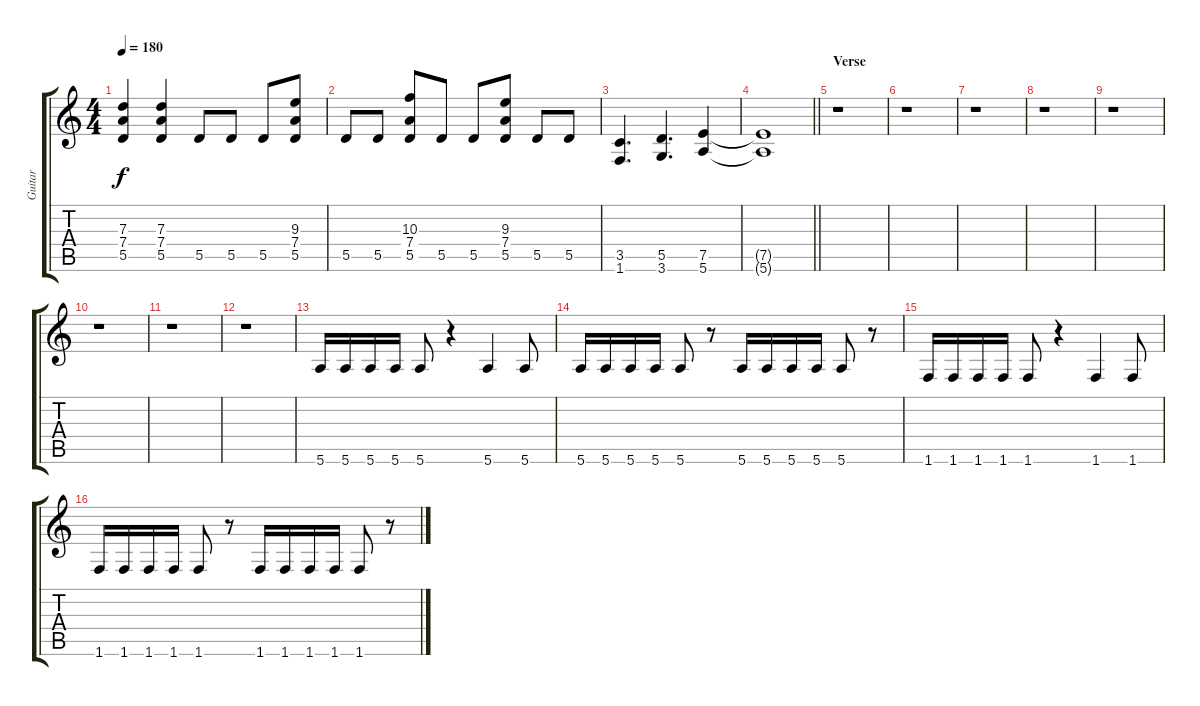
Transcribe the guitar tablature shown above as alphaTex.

\track ("Guitar " "Guitar ") {instrument distortionguitar}
\staff {score tabs}
\tuning (E4 B3 G3 D3 A2 E2) {hide}
\ts (4 4)
\tempo 180
\clef g2
\ks c
(7.3 7.4 5.5).4{dy f} (7.3 7.4 5.5).4 5.5.8 5.5.8 5.5.8 (9.3 7.4 5.5).8 |
5.5.8 5.5.8 (10.3 7.4 5.5).8 5.5.8 5.5.8 (9.3 7.4 5.5).8 5.5.8 5.5.8 |
(3.5 1.6).4{d} (5.5 3.6).4{d} (7.5 5.6).4 |
\barLineRight lightlight
(7.5{t} 5.6{t}).1 |
\section ("" "Verse")
r.1 |
r.1 |
r.1 |
r.1 |
r.1 |
r.1 |
r.1 |
r.1 |
5.6.16 5.6.16 5.6.16 5.6.16 5.6.8 r.4 5.6.4 5.6.8 |
5.6.16 5.6.16 5.6.16 5.6.16 5.6.8 r.8 5.6.16 5.6.16 5.6.16 5.6.16 5.6.8 r.8 |
1.6.16 1.6.16 1.6.16 1.6.16 1.6.8 r.4 1.6.4 1.6.8 |
1.6.16 1.6.16 1.6.16 1.6.16 1.6.8 r.8 1.6.16 1.6.16 1.6.16 1.6.16 1.6.8 r.8
